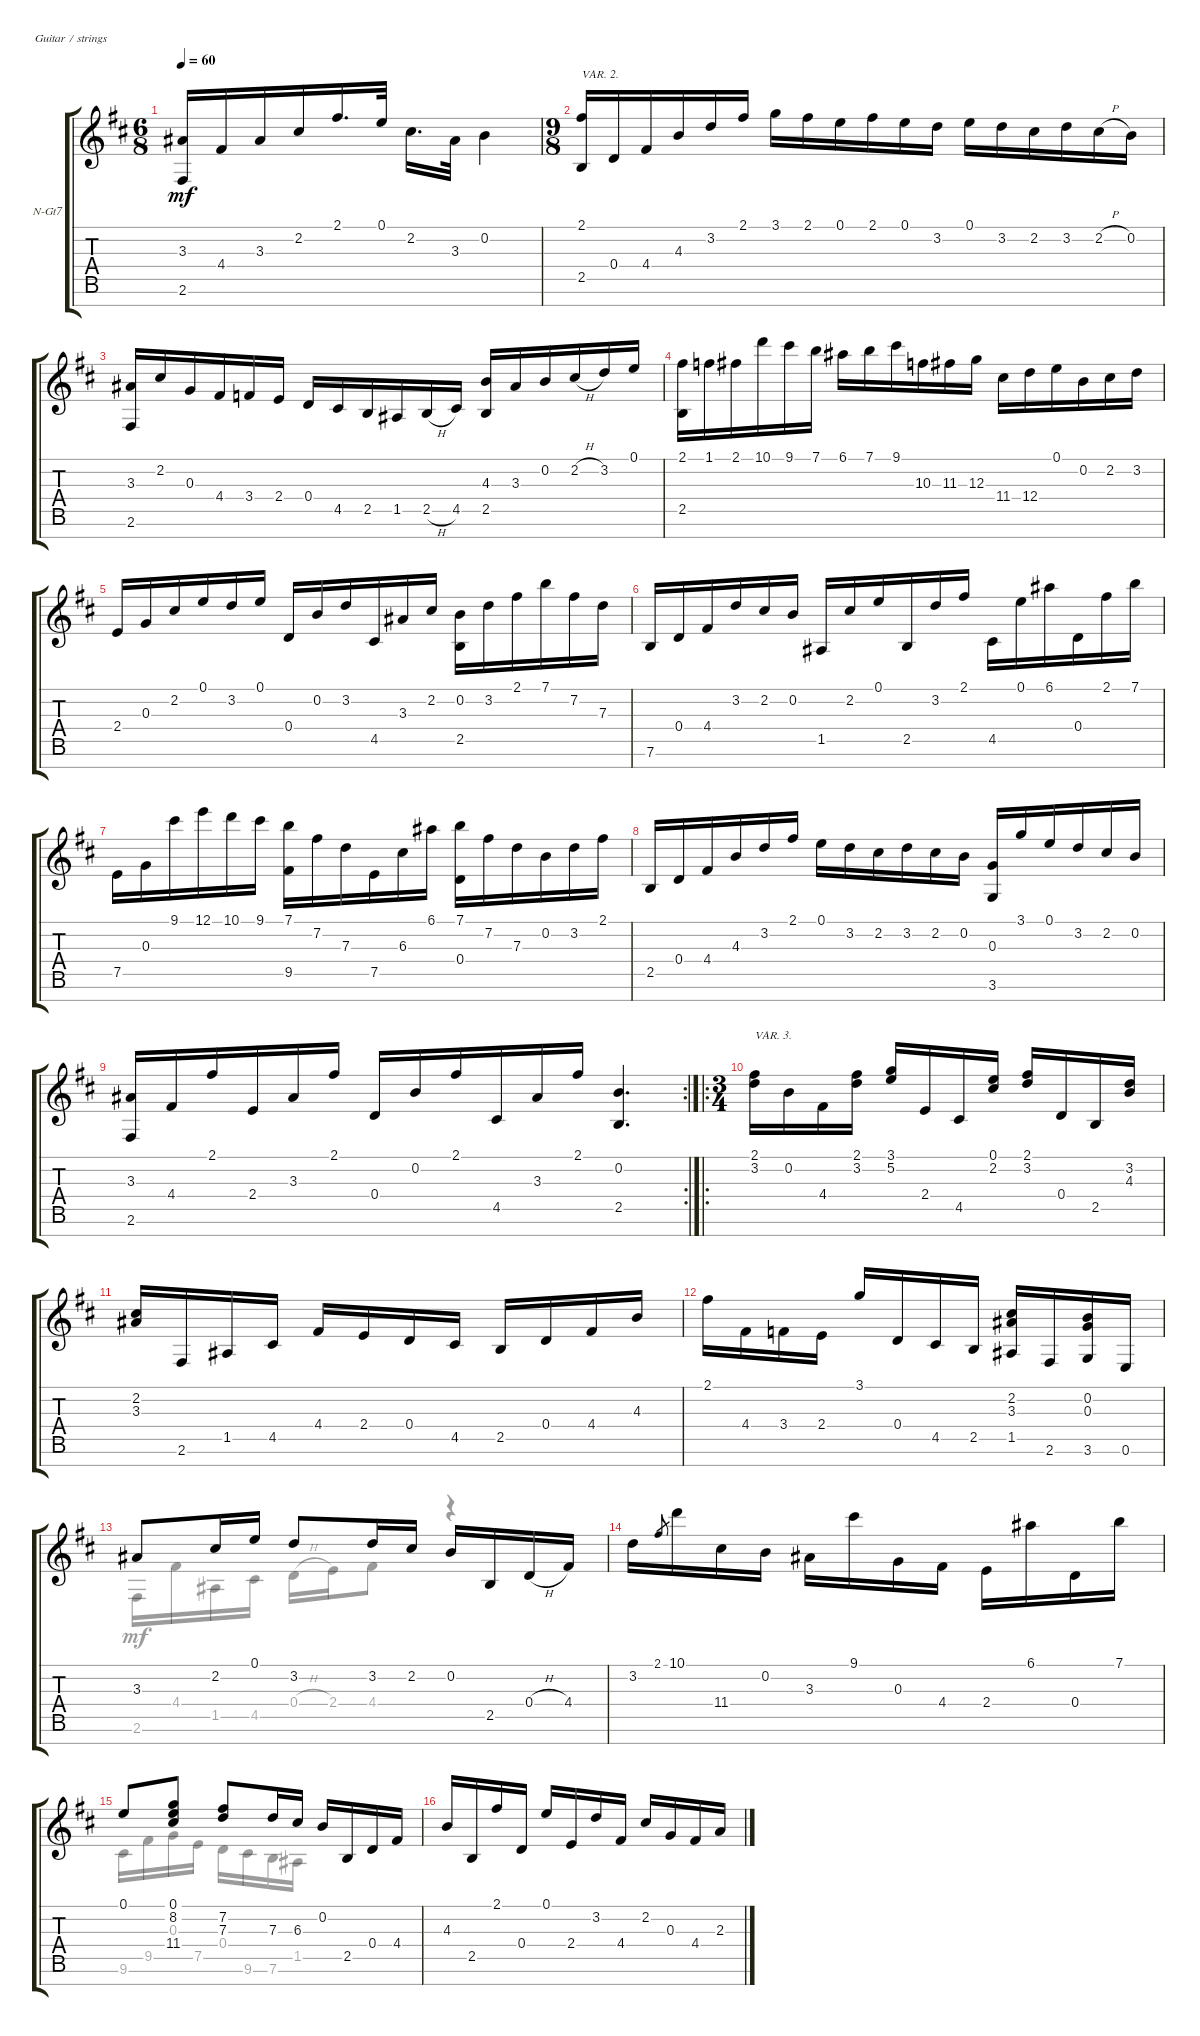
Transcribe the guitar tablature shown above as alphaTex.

\defaultSystemsLayout 4
\bracketExtendMode groupsimilarinstruments
\firstSystemTrackNameOrientation horizontal
\otherSystemsTrackNameOrientation horizontal
\track ("Nylon Guitar" "N-Gt7") {instrument acousticguitarnylon}
\staff {score tabs}
\tuning (E4 B3 G3 D3 A2 E2 B1)
\voice
\ts (6 8)
\tempo 60
\clef g2
\ks d
(3.3 2.6).16{dy mf} 4.4.16 3.3.16 2.2.16 2.1.16{d} 0.1.32 2.2.16{d} 3.3.32 0.2.4 |
\ts (9 8)
(2.1 2.5).16{txt "VAR. 2."} 0.4.16 4.4.16 4.3.16 3.2.16 2.1.16 3.1.16 2.1.16 0.1.16 2.1.16 0.1.16 3.2.16 0.1.16 3.2.16 2.2.16 3.2.16 2.2{h}.16 0.2.16 |
(3.3 2.6).16 2.2.16 0.3.16 4.4.16 3.4.16 2.4.16 0.4.16 4.5.16 2.5.16 1.5.16 2.5{h}.16 4.5.16 (2.5 4.3).16 3.3.16 0.2.16 2.2{h}.16 3.2.16 0.1.16 |
(2.5 2.1).16 1.1.16 2.1.16 10.1.16 9.1.16 7.1.16 6.1.16 7.1.16 9.1.16 10.3.16 11.3.16 12.3.16 11.4.16 12.4.16 0.1.16 0.2.16 2.2.16 3.2.16 |
2.4.16 0.3.16 2.2.16 0.1.16 3.2.16 0.1.16 0.4.16 0.2.16 3.2.16 4.5.16 3.3.16 2.2.16 (0.2 2.5).16 3.2.16 2.1.16 7.1.16 7.2.16 7.3.16 |
7.6.16 0.4.16 4.4.16 3.2.16 2.2.16 0.2.16 1.5.16 2.2.16 0.1.16 2.5.16 3.2.16 2.1.16 4.5.16 0.1.16 6.1.16 0.4.16 2.1.16 7.1.16 |
7.5.16 0.3.16 9.1.16 12.1.16 10.1.16 9.1.16 (7.1 9.5).16 7.2.16 7.3.16 7.5.16 6.3.16 6.1.16 (7.1 0.4).16 7.2.16 7.3.16 0.2.16 3.2.16 2.1.16 |
2.5.16 0.4.16 4.4.16 4.3.16 3.2.16 2.1.16 0.1.16 3.2.16 2.2.16 3.2.16 2.2.16 0.2.16 (0.3 3.6).16 3.1.16 0.1.16 3.2.16 2.2.16 0.2.16 |
\rc 2
(2.6 3.3).16 4.4.16 2.1.16 2.4.16 3.3.16 2.1.16 0.4.16 0.2.16 2.1.16 4.5.16 3.3.16 2.1.16 (0.2 2.5).4{d} |
\ro
\ts (3 4)
(2.1 3.2).16{txt "VAR. 3."} 0.2.16 4.4.16 (2.1 3.2).16 (3.1 5.2).16 2.4.16 4.5.16 (0.1 2.2).16 (2.1 3.2).16 0.4.16 2.5.16 (3.2 4.3).16 |
(2.2 3.3).16 2.6.16 1.5.16 4.5.16 4.4.16 2.4.16 0.4.16 4.5.16 2.5.16 0.4.16 4.4.16 4.3.16 |
2.1.16 4.4.16 3.4.16 2.4.16 3.1.16 0.4.16 4.5.16 2.5.16 (1.5 3.3 2.2).16 2.6.16 (0.2 0.3 3.6).16 0.6.16 |
3.3.8 2.2.16 0.1.16 3.2.8 3.2.16 2.2.16 0.2.16 2.5.16 0.4{h}.16 4.4.16 |
3.2.16 2.1.8{gr} 10.1.16 11.4.16 0.2.16 3.3.16 9.1.16 0.3.16 4.4.16 2.4.16 6.1.16 0.4.16 7.1.16 |
0.1.8 (8.2 0.1 11.4).8 (7.2 7.3).8 7.3.16 6.3.16 0.2.16 2.5.16 0.4.16 4.4.16 |
4.3.16 2.5.16 2.1.16 0.4.16 0.1.16 2.4.16 3.2.16 4.4.16 2.2.16 0.3.16 4.4.16 2.3.16
\voice
\clef g2
\ottava regular
\simile none
\ks d
|
|
|
|
|
|
|
|
|
|
|
|
2.6.16 4.4.16 1.5.16 4.5.16 0.4{h}.16 2.4.16 4.4.8 r.4 |
|
9.6.16 9.5.16 0.3.16 7.5.16 0.4.16 9.6.16 7.6.16 1.5.16 |
